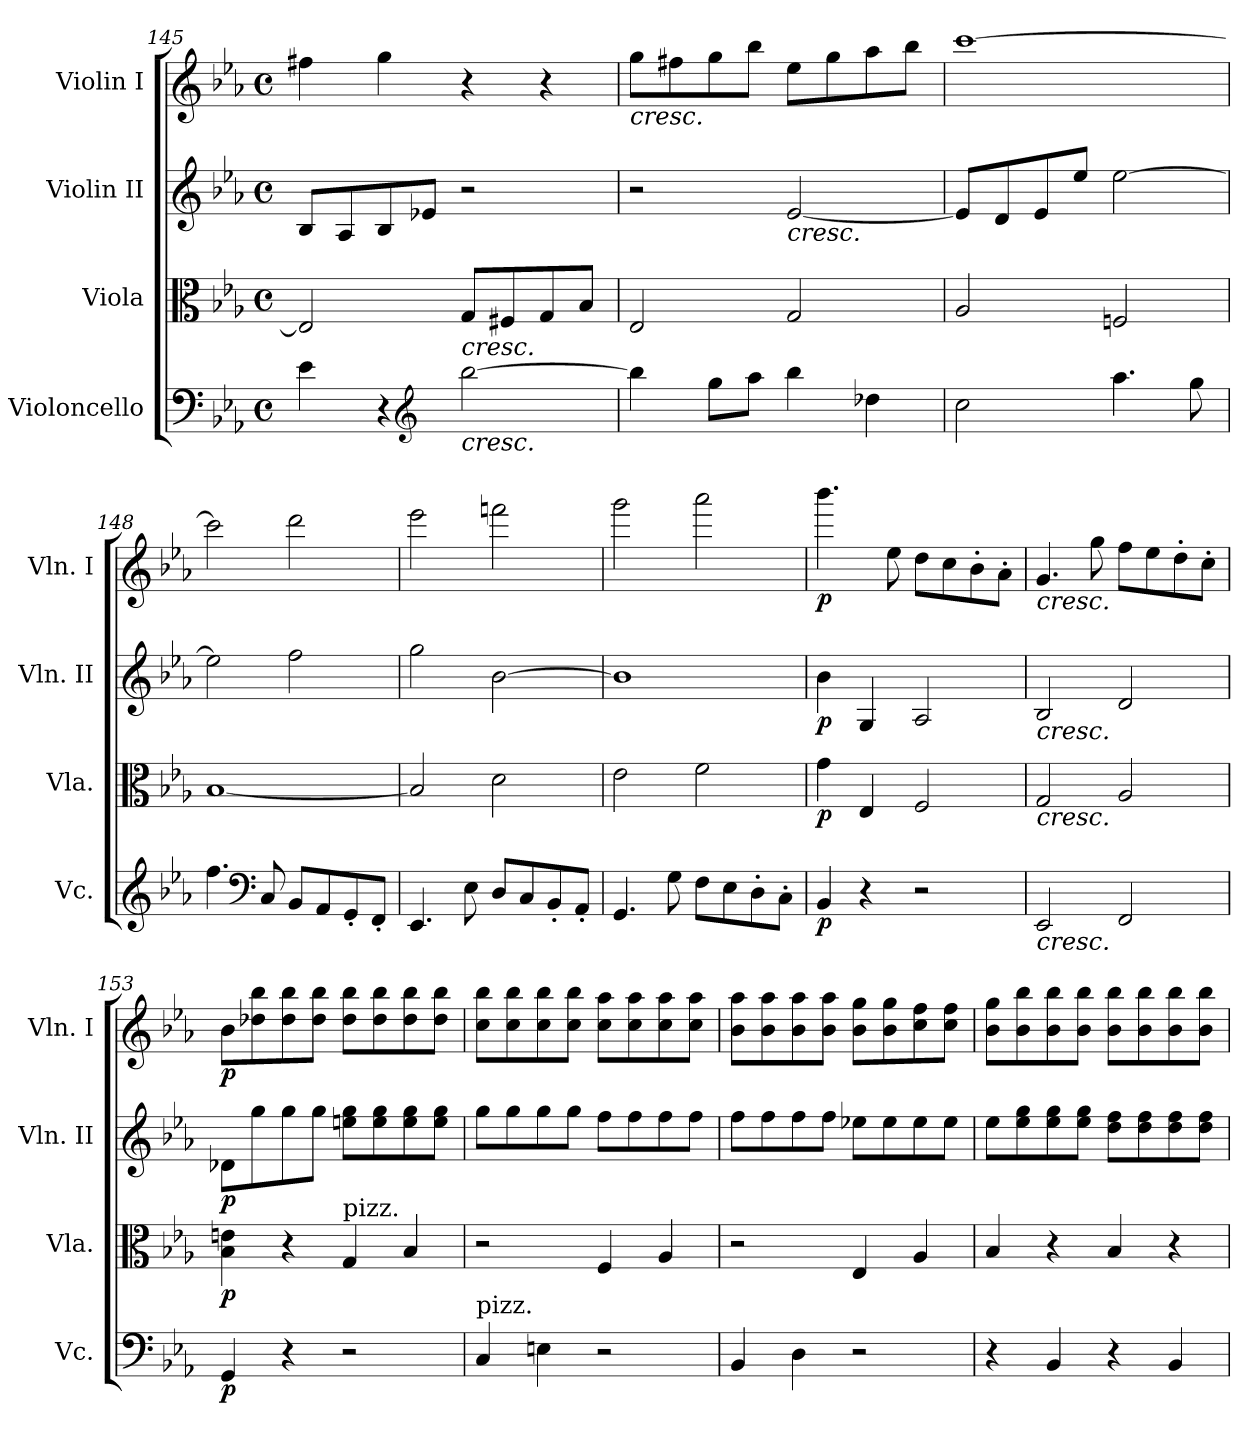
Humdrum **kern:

**kern	**dynam	**kern	**dynam	**kern	**dynam	**kern	**dynam
*part4	*part4	*part3	*part3	*part2	*part2	*part1	*part1
*staff4	*staff4	*staff3	*staff3	*staff2	*staff2	*staff1	*staff1
*I"Violoncello	*	*I"Viola	*	*I"Violin II	*	*I"Violin I	*
*I'Vc.	*	*I'Vla.	*	*I'Vln. II	*	*I'Vln. I	*
*clefF4	*	*clefC3	*	*clefG2	*	*clefG2	*
*k[b-e-a-]	*	*k[b-e-a-]	*	*k[b-e-a-]	*	*k[b-e-a-]	*
*E-:	*	*E-:	*	*E-:	*	*E-:	*
*M4/4	*	*M4/4	*	*M4/4	*	*M4/4	*
*met(c)	*	*met(c)	*	*met(c)	*	*met(c)	*
=145	=145	=145	=145	=145	=145	=145	=145
4e-\	.	2E-/]	.	8B-/L	.	4ff#X\	.
.	.	.	.	8A-/	.	.	.
4r	.	.	.	8B-/	.	4gg\	.
*clefG2	*	*	*	*	*	*	*
.	.	.	.	8e-X/J	.	.	.
!	!	!LO:TX:b:i:t=cresc.	!	!	!	!	!
!LO:TX:b:i:t=cresc.	!	!	!	!	!	!	!
[2bb-\	.	8G/L	.	2r	.	4r	.
.	.	8F#X/	.	.	.	.	.
.	.	8G/	.	.	.	4r	.
.	.	8B-/J	.	.	.	.	.
=146	=146	=146	=146	=146	=146	=146	=146
!	!	!	!	!	!	!LO:TX:b:i:t=cresc.	!
4bb-\]	.	2E-/	.	2r	.	8gg\L	.
.	.	.	.	.	.	8ff#X\	.
8gg\L	.	.	.	.	.	8gg\	.
8aa-\J	.	.	.	.	.	8bb-\J	.
!	!	!	!	!LO:TX:b:i:t=cresc.	!	!	!
4bb-\	.	2G/	.	[2e-/	.	8ee-\L	.
.	.	.	.	.	.	8gg\	.
4dd-X\	.	.	.	.	.	8aa-\	.
.	.	.	.	.	.	8bb-\J	.
!!LO:PB:g=z
=147	=147	=147	=147	=147	=147	=147	=147
2cc\	.	2A-/	.	8e-/L]	.	[1ccc	.
.	.	.	.	8d/	.	.	.
.	.	.	.	8e-/	.	.	.
.	.	.	.	8ee-/J	.	.	.
4.aa-\	.	2Fn/	.	[2ee-\	.	.	.
8gg\	.	.	.	.	.	.	.
=148	=148	=148	=148	=148	=148	=148	=148
4.ff\	.	[1B-	.	2ee-\]	.	2ccc\]	.
*clefF4	*	*	*	*	*	*	*
8C/	.	.	.	.	.	.	.
8BB-/L	.	.	.	2ff\	.	2ddd\	.
8AA-/	.	.	.	.	.	.	.
8GG'/	.	.	.	.	.	.	.
8FF'/J	.	.	.	.	.	.	.
=149	=149	=149	=149	=149	=149	=149	=149
4.EE-/	.	2B-/]	.	2gg\	.	2eee-\	.
8E-\	.	.	.	.	.	.	.
8D/L	.	2d\	.	[2b-\	.	2fffn\	.
8C/	.	.	.	.	.	.	.
8BB-'/	.	.	.	.	.	.	.
8AA-'/J	.	.	.	.	.	.	.
=150	=150	=150	=150	=150	=150	=150	=150
4.GG/	.	2e-\	.	1b-]	.	2ggg\	.
8G\	.	.	.	.	.	.	.
8F\L	.	2f\	.	.	.	2aaa-\	.
8E-\	.	.	.	.	.	.	.
8D'\	.	.	.	.	.	.	.
8C'\J	.	.	.	.	.	.	.
=151	=151	=151	=151	=151	=151	=151	=151
!	!LO:DY:b	!	!LO:DY:b	!	!LO:DY:b	!	!LO:DY:b
4BB-/	p	4g\	p	4b-\	p	4.bbb-\	p
4r	.	4E-/	.	4G/	.	.	.
.	.	.	.	.	.	8ee-\	.
2r	.	2F/	.	2A-/	.	8dd\L	.
.	.	.	.	.	.	8cc\	.
.	.	.	.	.	.	8b-'\	.
.	.	.	.	.	.	8a-'\J	.
!!LO:LB:g=z
=152	=152	=152	=152	=152	=152	=152	=152
!	!	!	!	!	!	!LO:TX:b:i:t=cresc.	!
!	!	!	!	!LO:TX:b:i:t=cresc.	!	!	!
!	!	!LO:TX:b:i:t=cresc.	!	!	!	!	!
!LO:TX:b:i:t=cresc.	!	!	!	!	!	!	!
2EE-/	.	2G/	.	2B-/	.	4.g/	.
.	.	.	.	.	.	8gg\	.
2FF/	.	2A-/	.	2d/	.	8ff\L	.
.	.	.	.	.	.	8ee-\	.
.	.	.	.	.	.	8dd'\	.
.	.	.	.	.	.	8cc'\J	.
=153	=153	=153	=153	=153	=153	=153	=153
!	!LO:DY:b	!	!LO:DY:b	!	!LO:DY:b	!	!LO:DY:b
4GG/	p	4B-\ 4en\	p	8d-X\L	p	8b-\L	p
.	.	.	.	8gg\	.	8dd-X\ 8bb-\	.
4r	.	4r	.	8gg\	.	8dd-\ 8bb-\	.
.	.	.	.	8gg\J	.	8dd-\ 8bb-\J	.
!	!	!LO:TX:a:t=pizz.	!	!	!	!	!
2r	.	4G/	.	8een\ 8gg\L	.	8dd-\ 8bb-\L	.
.	.	.	.	8ee\ 8gg\	.	8dd-\ 8bb-\	.
.	.	4B-/	.	8ee\ 8gg\	.	8dd-\ 8bb-\	.
.	.	.	.	8ee\ 8gg\J	.	8dd-\ 8bb-\J	.
=154	=154	=154	=154	=154	=154	=154	=154
!LO:TX:a:t=pizz.	!	!	!	!	!	!	!
4C/	.	2r	.	8gg\L	.	8cc\ 8bb-\L	.
.	.	.	.	8gg\	.	8cc\ 8bb-\	.
4En\	.	.	.	8gg\	.	8cc\ 8bb-\	.
.	.	.	.	8gg\J	.	8cc\ 8bb-\J	.
2r	.	4F/	.	8ff\L	.	8cc\ 8aa-\L	.
.	.	.	.	8ff\	.	8cc\ 8aa-\	.
.	.	4A-/	.	8ff\	.	8cc\ 8aa-\	.
.	.	.	.	8ff\J	.	8cc\ 8aa-\J	.
=155	=155	=155	=155	=155	=155	=155	=155
4BB-/	.	2r	.	8ff\L	.	8b-\ 8aa-\L	.
.	.	.	.	8ff\	.	8b-\ 8aa-\	.
4D\	.	.	.	8ff\	.	8b-\ 8aa-\	.
.	.	.	.	8ff\J	.	8b-\ 8aa-\J	.
2r	.	4E-/	.	8ee-X\L	.	8b-\ 8gg\L	.
.	.	.	.	8ee-\	.	8b-\ 8gg\	.
.	.	4A-/	.	8ee-\	.	8cc\ 8ff\	.
.	.	.	.	8ee-\J	.	8cc\ 8ff\J	.
=156	=156	=156	=156	=156	=156	=156	=156
4r	.	4B-/	.	8ee-\L	.	8b-\ 8gg\L	.
.	.	.	.	8ee-\ 8gg\	.	8b-\ 8bb-\	.
4BB-/	.	4r	.	8ee-\ 8gg\	.	8b-\ 8bb-\	.
.	.	.	.	8ee-\ 8gg\J	.	8b-\ 8bb-\J	.
4r	.	4B-/	.	8dd\ 8ff\L	.	8b-\ 8bb-\L	.
.	.	.	.	8dd\ 8ff\	.	8b-\ 8bb-\	.
4BB-/	.	4r	.	8dd\ 8ff\	.	8b-\ 8bb-\	.
.	.	.	.	8dd\ 8ff\J	.	8b-\ 8bb-\J	.
=	=	=	=	=	=	=	=
*-	*-	*-	*-	*-	*-	*-	*-
